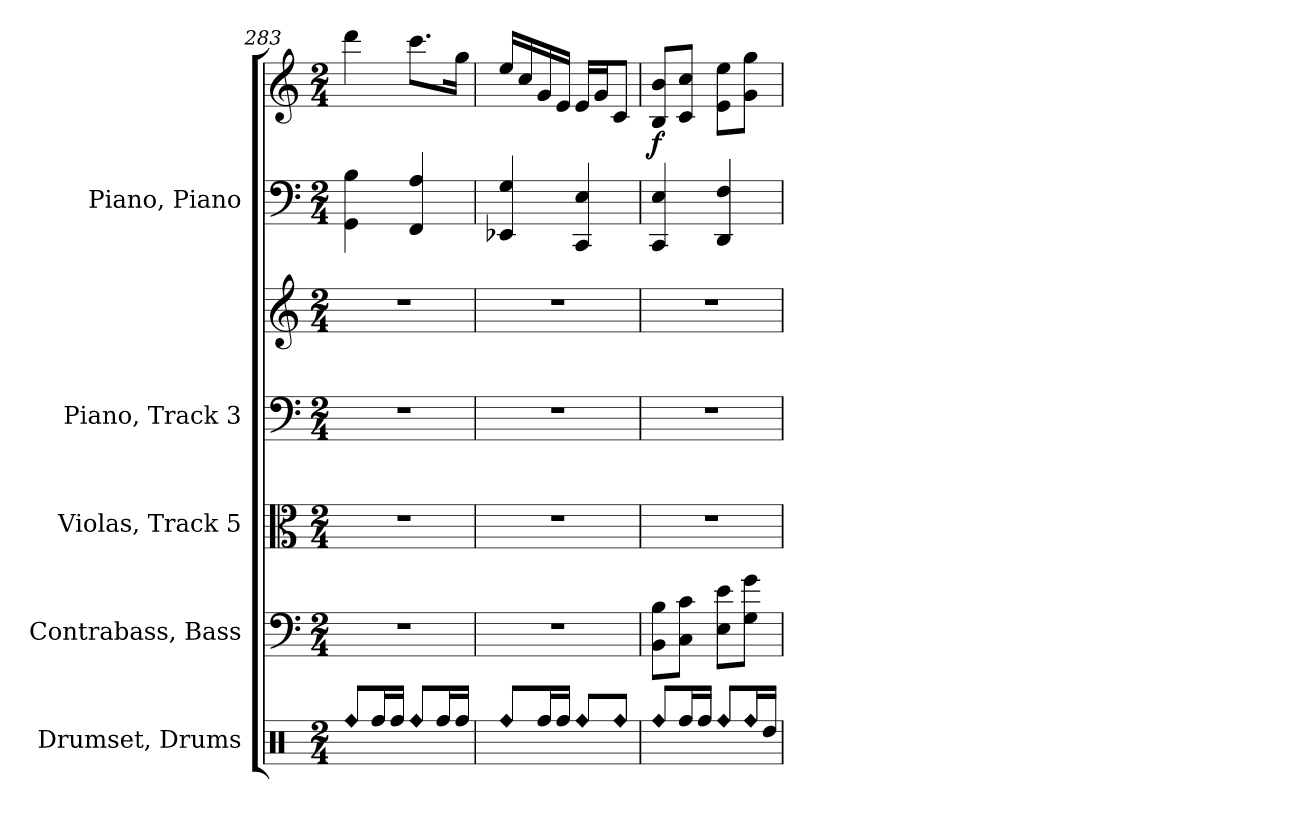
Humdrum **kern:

**kern	**kern	**kern	**kern	**kern	**kern	**kern	**dynam
*part5	*part4	*part3	*part2	*part2	*part1	*part1	*part1
*staff7	*staff6	*staff5	*staff4	*staff3	*staff2	*staff1	*staff1/2
*I"Drumset, Drums	*I"Contrabass, Bass	*I"Violas, Track  5	*I"Piano, Track  3	*	*I"Piano, Piano	*	*
*I'D. Set	*I'Cb.	*I'Vlas.	*I'Pno.	*	*I'Pno.	*	*
!!LO:PB:g=z
*clefX	*clefF4	*clefC3	*clefF4	*clefG2	*clefF4	*clefG2	*
*	*ITrd7c12	*	*	*	*	*	*
*k[]	*k[]	*k[]	*k[]	*k[]	*k[]	*k[]	*
*M2/4	*M2/4	*M2/4	*M2/4	*M2/4	*M2/4	*M2/4	*
=283	=283	=283	=283	=283	=283	=283	=283
!LO:N:head=diamond	!	!	!	!	!	!	!
8Rff/L	2r	2r	2r	2r	4GG\ 4B\	4ddd\	.
16Rff/L	.	.	.	.	.	.	.
16Rff/JJ	.	.	.	.	.	.	.
!LO:N:head=diamond	!	!	!	!	!	!	!
8Rff/L	.	.	.	.	4FF/ 4A/	8.ccc\L	.
16Rff/L	.	.	.	.	.	.	.
16Rff/JJ	.	.	.	.	.	16gg\Jk	.
=284	=284	=284	=284	=284	=284	=284	=284
!LO:N:head=diamond	!	!	!	!	!	!	!
8Rff/L	2r	2r	2r	2r	4EE-X/ 4G/	16ee/LL	.
.	.	.	.	.	.	16cc/	.
16Rff/L	.	.	.	.	.	16g/	.
16Rff/JJ	.	.	.	.	.	16e/JJ	.
!LO:N:head=diamond	!	!	!	!	!	!	!
8Rff/L	.	.	.	.	4CC/ 4E/	16e/LL	.
.	.	.	.	.	.	16g/J	.
!LO:N:head=diamond	!	!	!	!	!	!	!
8Rff/J	.	.	.	.	.	8c/J	.
=285	=285	=285	=285	=285	=285	=285	=285
!LO:N:head=diamond	!	!	!	!	!	!	!LO:DY:b
8Rff/L	8BBB\ 8BB\L	2r	2r	2r	4CC/ 4E/	8B/ 8b/L	f
16Rff/L	8CC\ 8C\J	.	.	.	.	8c/ 8cc/J	.
16Rff/JJ	.	.	.	.	.	.	.
!LO:N:head=diamond	!	!	!	!	!	!	!
8Rff/L	8EE\ 8E\L	.	.	.	4DD/ 4F/	8e\ 8ee\L	.
!LO:N:head=diamond	!	!	!	!	!	!	!
16Rff/L	8GG\ 8G\J	.	.	.	.	8g\ 8gg\J	.
16Rdd/JJ	.	.	.	.	.	.	.
=	=	=	=	=	=	=	=
*-	*-	*-	*-	*-	*-	*-	*-
